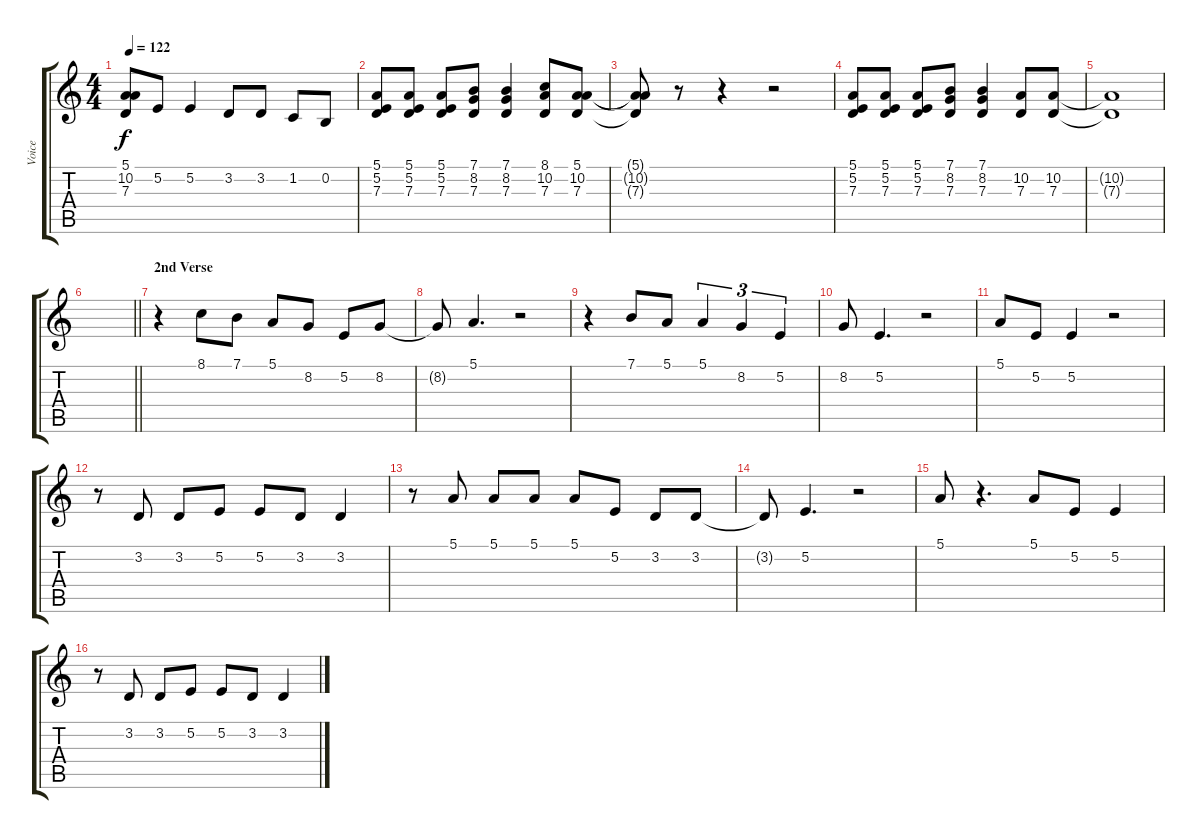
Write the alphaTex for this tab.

\track ("Voice" "Voice") {instrument voiceoohs}
\staff {score tabs}
\tuning (E4 B3 G3 D3 A2 E2) {hide}
\ts (4 4)
\tempo 122
\clef g2
\ks c
(5.1{t} 10.2{t} 7.3{t}).8{dy f} 5.2.8 5.2.4 3.2.8 3.2.8 1.2.8 0.2.8 |
(5.1 5.2 7.3).8 (5.1 5.2 7.3).8 (5.1 5.2 7.3).8 (7.1 8.2 7.3).8 (7.1 8.2 7.3).4 (8.1 10.2 7.3).8 (5.1 10.2 7.3).8 |
(5.1{t} 10.2{t} 7.3{t}).8 r.8 r.4 r.2 |
(5.1 5.2 7.3).8 (5.1 5.2 7.3).8 (5.1 5.2 7.3).8 (7.1 8.2 7.3).8 (7.1 8.2 7.3).4 (10.2 7.3).8 (10.2 7.3).8 |
(10.2{t} 7.3{t}).1 |
\barLineRight lightlight
|
\section ("" "2nd Verse")
r.4 8.1.8 7.1.8 5.1.8 8.2.8 5.2.8 8.2.8 |
8.2{t}.8 5.1.4{d} r.2 |
r.4 7.1.8 5.1.8 5.1.4{tu (3 2)} 8.2.4{tu (3 2)} 5.2.4{tu (3 2)} |
8.2.8 5.2.4{d} r.2 |
5.1.8 5.2.8 5.2.4 r.2 |
r.8 3.2.8 3.2.8 5.2.8 5.2.8 3.2.8 3.2.4 |
r.8 5.1.8 5.1.8 5.1.8 5.1.8 5.2.8 3.2.8 3.2.8 |
3.2{t}.8 5.2.4{d} r.2 |
5.1.8 r.4{d} 5.1.8 5.2.8 5.2.4 |
r.8 3.2.8 3.2.8 5.2.8 5.2.8 3.2.8 3.2.4
